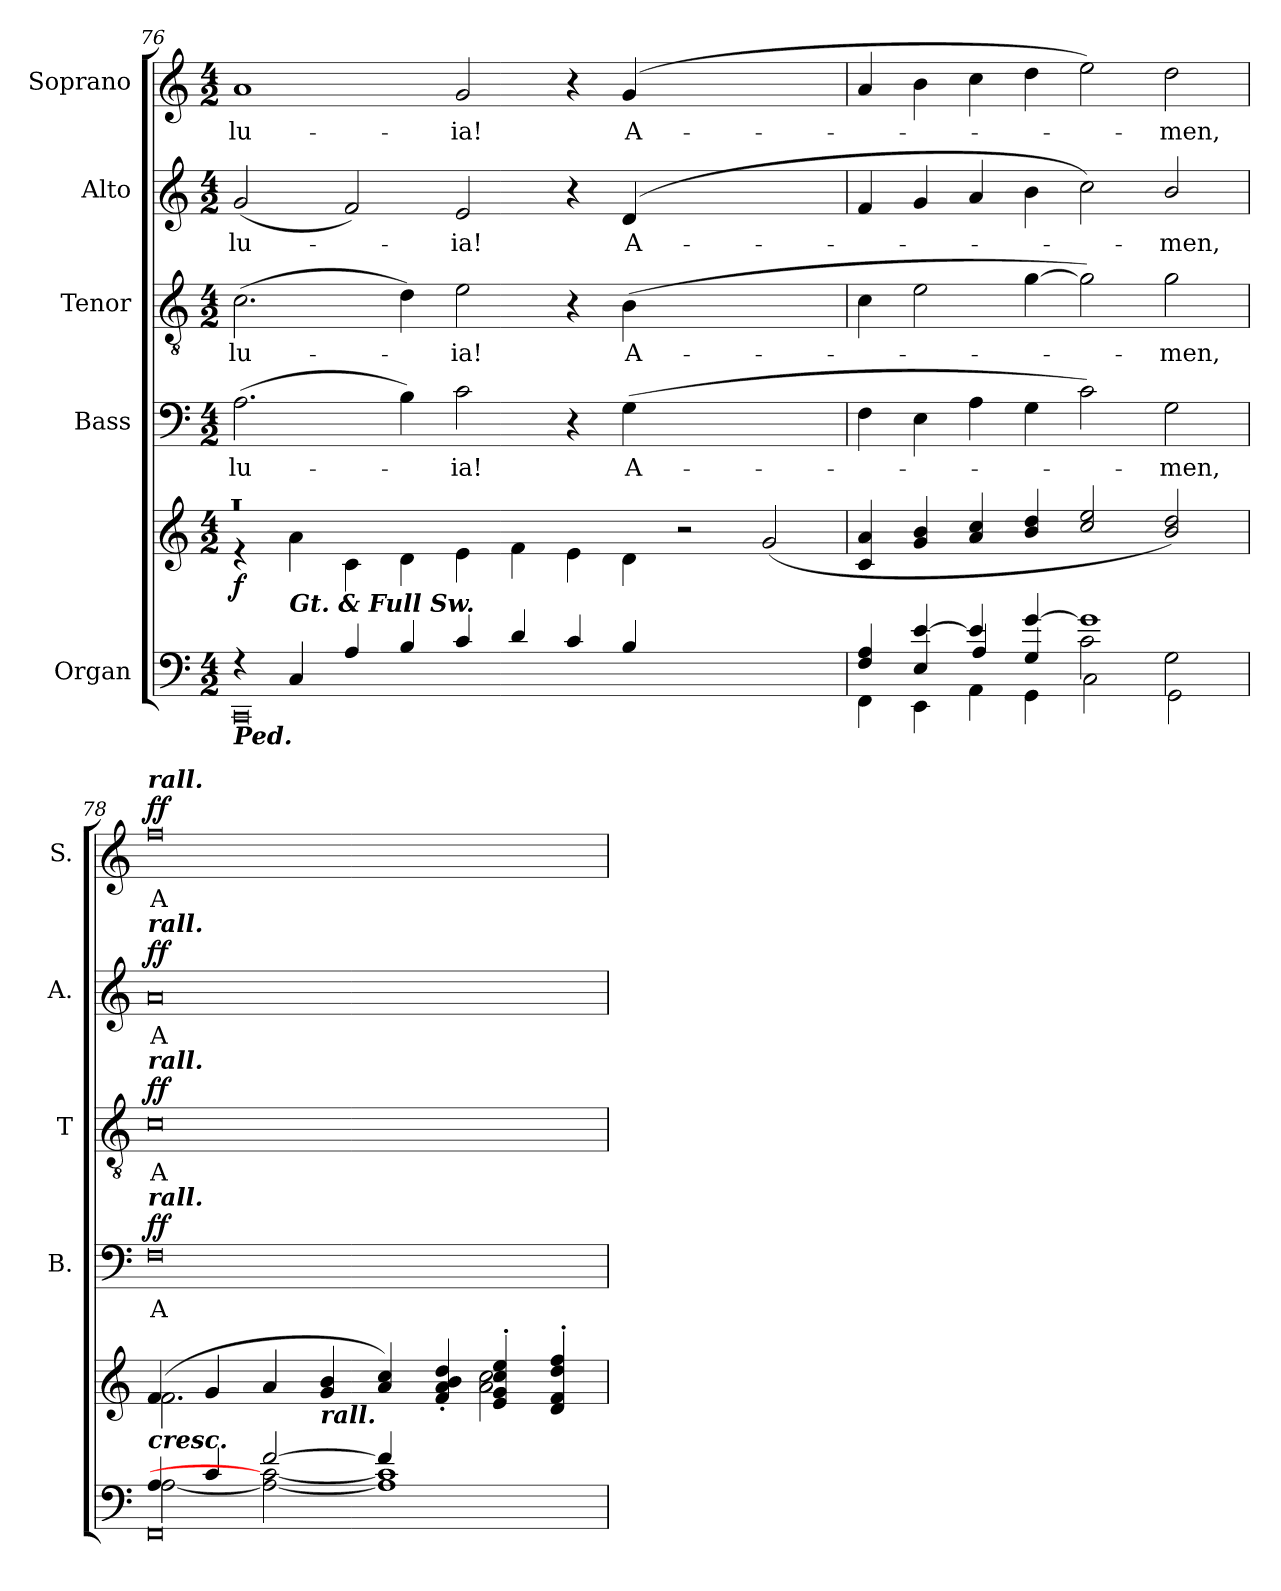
**kern	**kern	**dynam	**kern	**text	**dynam	**kern	**text	**dynam	**kern	**text	**dynam	**kern	**text	**dynam
*part5	*part5	*part5	*part4	*part4	*part4	*part3	*part3	*part3	*part2	*part2	*part2	*part1	*part1	*part1
*staff6	*staff5	*staff5/6	*staff4	*staff4	*staff4	*staff3	*staff3	*staff3	*staff2	*staff2	*staff2	*staff1	*staff1	*staff1
*I"Organ	*	*	*I"Bass	*	*	*I"Tenor	*	*	*I"Alto	*	*	*I"Soprano	*	*
*	*	*	*I'B.	*	*	*I'T	*	*	*I'A.	*	*	*I'S.	*	*
*clefF4	*clefG2	*	*clefF4	*	*	*clefGv2	*	*	*clefG2	*	*	*clefG2	*	*
*k[]	*k[]	*	*k[]	*	*	*k[]	*	*	*k[]	*	*	*k[]	*	*
*C:	*C:	*	*C:	*	*	*C:	*	*	*C:	*	*	*C:	*	*
*M4/2	*M4/2	*	*M4/2	*	*	*M4/2	*	*	*M4/2	*	*	*M4/2	*	*
=76	=76	=76	=76	=76	=76	=76	=76	=76	=76	=76	=76	=76	=76	=76
*^	*^	*	*	*	*	*	*	*	*	*	*	*	*	*
*	*^	*	*	*	*	*	*	*	*	*	*	*	*	*	*	*
!LO:TX:b:Bi:t=Ped.	!	!	!	!	!	!	!	!	!	!	!	!	!	!	!	!	!
!	!	!	!	!	!LO:DY:b	!	!LO:LY:b	!	!	!LO:LY:b	!	!	!LO:LY:b	!	!	!LO:LY:b	!
4r	0ryy	0CC\	0r	4r	f	(>2.A	-lu-	.	(>2.c	-lu-	.	(<2g	-lu-	.	1a	-lu-	.
!	!	!	!	!LO:TX:b:Bi:t=Gt. & Full Sw.	!	!	!	!	!	!	!	!	!	!	!	!	!
4C/	.	.	.	4a\	.	.	.	.	.	.	.	.	.	.	.	.	.
4A/	.	.	.	4c\	.	.	.	.	.	.	.	2f)	.	.	.	.	.
4B/	.	.	.	4d\	.	4B)	.	.	4d)	.	.	.	.	.	.	.	.
!	!	!	!	!	!	!	!LO:LY:b	!	!	!LO:LY:b	!	!	!LO:LY:b	!	!	!LO:LY:b	!
4c/	.	.	.	4e\	.	2c	ia!	.	2e	ia!	.	2e	ia!	.	2g	-ia!	.
4d/	.	.	.	4f\	.	.	.	.	.	.	.	.	.	.	.	.	.
4c/	.	.	.	4e\	.	4r	.	.	4r	.	.	4r	.	.	4r	.	.
!	!	!	!	!	!	!	!LO:LY:b	!	!	!LO:LY:b	!	!	!LO:LY:b	!	!	!LO:LY:b	!
4B/	.	.	.	4d\	.	(>4G	A-	.	(>4B	A-	.	(>4d	A-	.	(>4g	A-	.
1ryy	1ryy	1ryy	2r	1ryy	.	1ryy	.	.	1ryy	.	.	1ryy	.	.	1ryy	.	.
.	.	.	(>2g/	.	.	.	.	.	.	.	.	.	.	.	.	.	.
=77	=77	=77	=77	=77	=77	=77	=77	=77	=77	=77	=77	=77	=77	=77	=77	=77	=77
*	*	*^	*	*	*	*	*	*	*	*	*	*	*	*	*	*	*
4ryy	4F/ 4A/	0ryy	4FF\	4c/ 4a/	4ryy	.	4F	.	.	4c	.	.	4f	.	.	4a	.	.
[4e/	4E/	.	4EE\	4g/ 4b/	1..ryy	.	4E	.	.	2e	.	.	4g	.	.	4b	.	.
4e/]	4A/	.	4AA\	4a/ 4cc/	.	.	4A	.	.	.	.	.	4a	.	.	4cc	.	.
[4g/	4G/	.	4GG\	4b/ 4dd/	.	.	4G	.	.	[4g	.	.	4b	.	.	4dd	.	.
1g/]	2c	.	2C\	2cc/ 2ee/	.	.	2c)	.	.	2g])	.	.	2cc)	.	.	2ee)	.	.
!	!	!	!	!	!	!	!	!LO:LY:b	!	!	!LO:LY:b	!	!	!LO:LY:b	!	!	!LO:LY:b	!
.	2G	.	2GG\	2b/ 2dd/)	.	.	2G	men,	.	2g	men,	.	2b/	men,	.	2dd	men,	.
=78	=78	=78	=78	=78	=78	=78	=78	=78	=78	=78	=78	=78	=78	=78	=78	=78	=78	=78
!	!	!	!	!	!	!	!	!	!	!	!	!	!	!	!	!LO:TX:a:Bi:t=rall.	!	!
!	!	!	!	!	!	!	!	!	!	!	!	!	!LO:TX:a:Bi:t=rall.	!	!	!	!	!
!	!	!	!	!	!	!	!	!	!	!LO:TX:a:Bi:t=rall.	!	!	!	!	!	!	!	!
!	!	!	!	!	!	!	!LO:TX:a:Bi:t=rall.	!	!	!	!	!	!	!	!	!	!	!
!	!	!	!	!LO:TX:b:Bi:t=cresc.	!	!	!	!	!	!	!	!	!	!	!	!	!	!
!	!	!	!	!	!	!	!	!LO:LY:b	!LO:DY:b	!	!LO:LY:b	!LO:DY:b	!	!LO:LY:b	!LO:DY:b	!	!LO:LY:b	!LO:DY:b
*	*	*v	*v	*	*	*	*	*	*	*	*	*	*	*	*	*	*	*
4A/	[2A\	0FF\	(>4f/	2.f\	.	0F	A-	ff	0c	A-	ff	0a	A-	ff	0ff	A-	ff
4c/	.	.	4g/	.	.	.	.	.	.	.	.	.	.	.	.	.	.
[2f/	2A\_ 2c\_	.	4a/	.	.	.	.	.	.	.	.	.	.	.	.	.	.
!	!	!	!LO:TX:b:Bi:t=rall.	!	!	!	!	!	!	!	!	!	!	!	!	!	!
.	.	.	4g/ 4b/	4ryy	.	.	.	.	.	.	.	.	.	.	.	.	.
4f/]	1A\] 1c\]	.	4a/ 4cc/)	2ryy	.	.	.	.	.	.	.	.	.	.	.	.	.
4ryy	.	.	4f/' 4a/' 4b/' 4dd/'	.	.	.	.	.	.	.	.	.	.	.	.	.	.
2ryy	.	.	4e/' 4g/' 4cc/' 4ee/'	2a\ 2cc\	.	.	.	.	.	.	.	.	.	.	.	.	.
.	.	.	4d/' 4f/' 4dd/' 4ff/'	.	.	.	.	.	.	.	.	.	.	.	.	.	.
*v	*v	*v	*	*	*	*	*	*	*	*	*	*	*	*	*	*	*
*	*v	*v	*	*	*	*	*	*	*	*	*	*	*	*	*
=	=	=	=	=	=	=	=	=	=	=	=	=	=	=
*-	*-	*-	*-	*-	*-	*-	*-	*-	*-	*-	*-	*-	*-	*-
